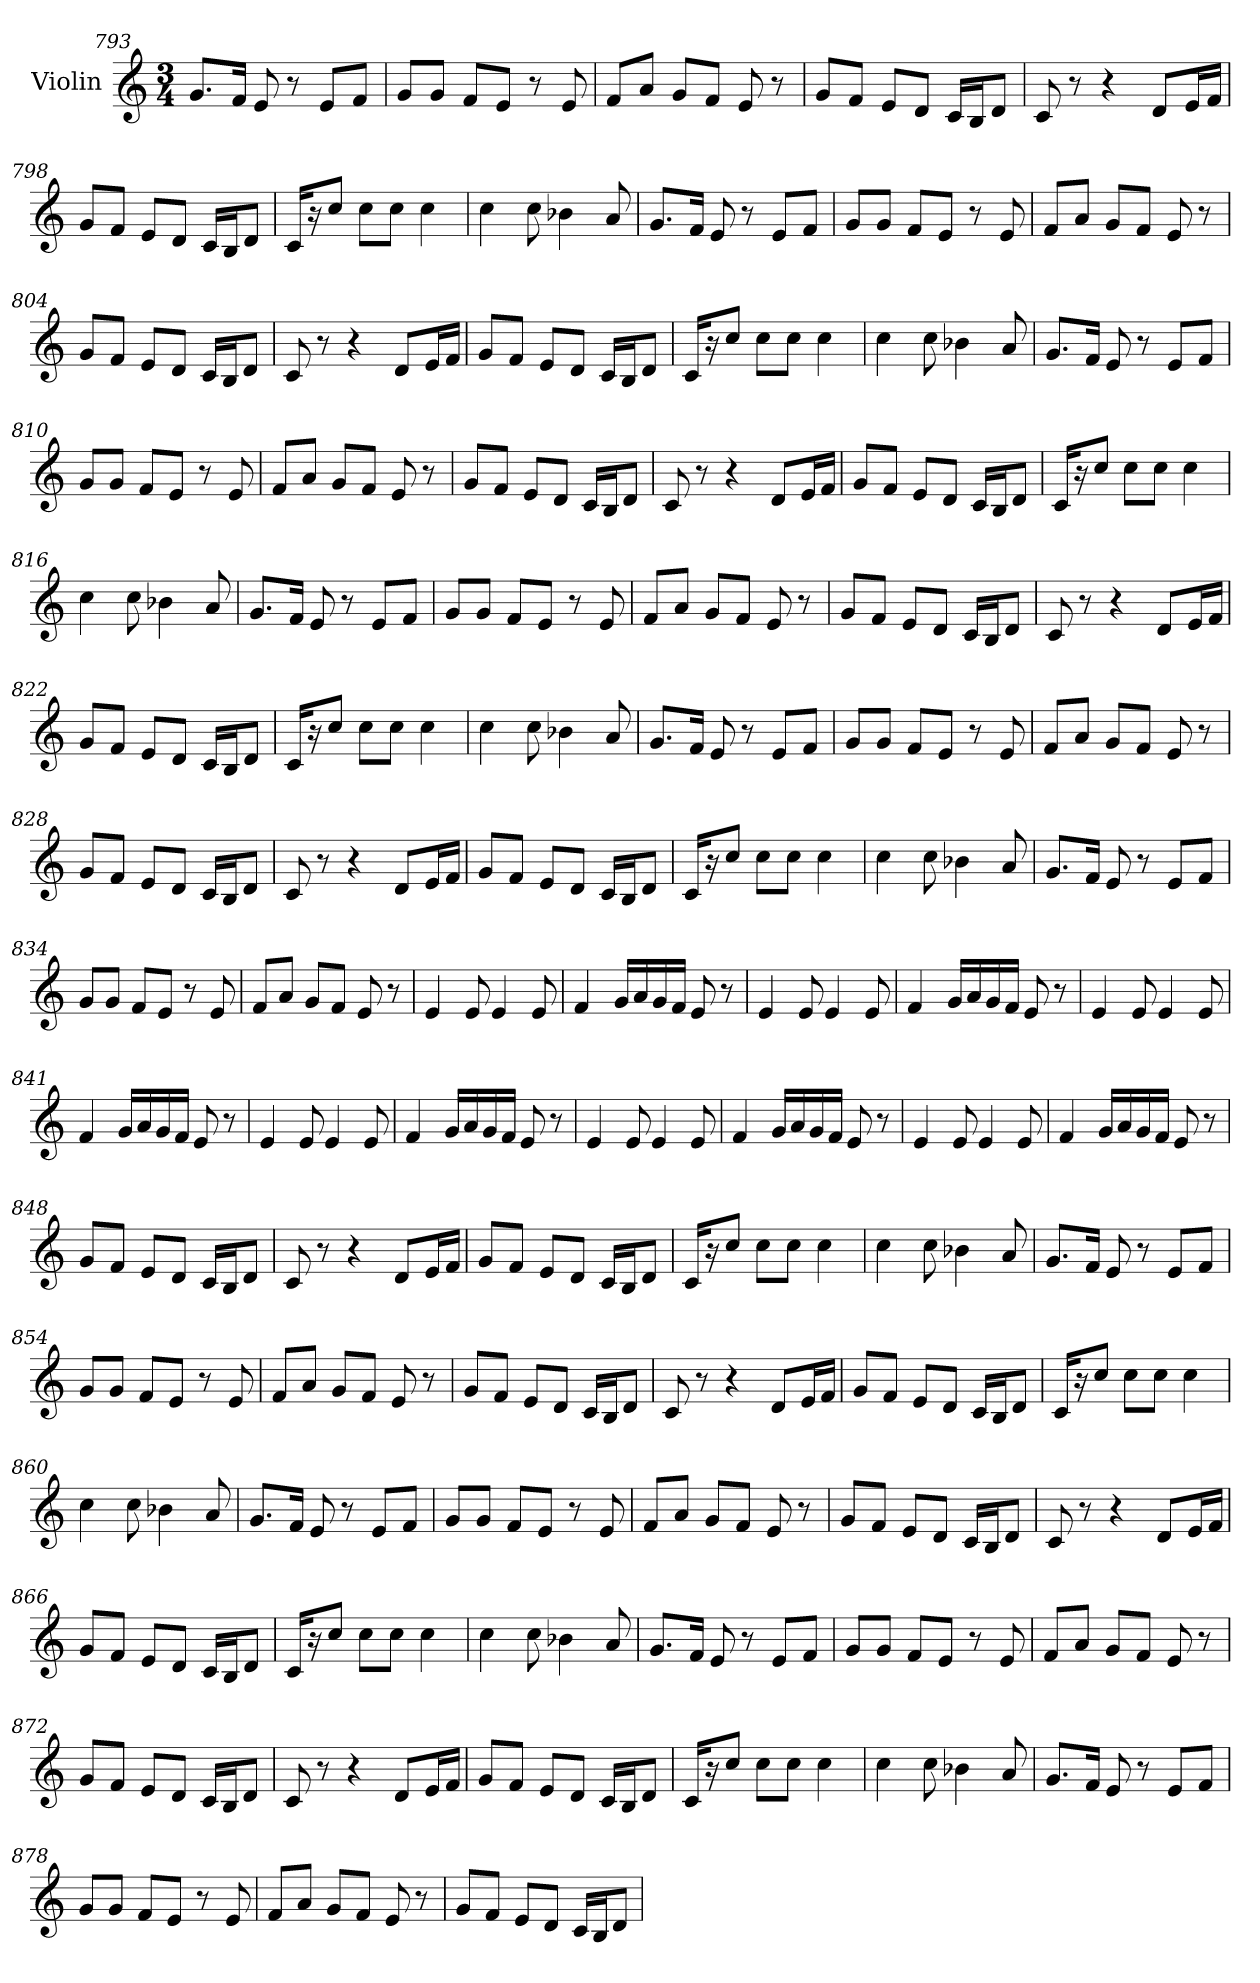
**kern
*part1
*staff1
*I"Violin
*clefG2
*k[]
*M3/4
=793
8.g/L
16f/Jk
8e/
8r
8e/L
8f/J
=794
8g/L
8g/J
8f/L
8e/J
8r
8e/
=795
8f/L
8a/J
8g/L
8f/J
8e/
8r
!!LO:LB:g=z
=796
8g/L
8f/J
8e/L
8d/J
16c/LL
16B/J
8d/J
=797
8c/
8r
4r
8d/L
16e/L
16f/JJ
=798
8g/L
8f/J
8e/L
8d/J
16c/LL
16B/J
8d/J
=799
16c/KL
16r
8cc/J
8cc\L
8cc\J
4cc\
=800
4cc\
8cc\
4b-X\
8a/
!!LO:LB:g=z
=801
8.g/L
16f/Jk
8e/
8r
8e/L
8f/J
=802
8g/L
8g/J
8f/L
8e/J
8r
8e/
=803
8f/L
8a/J
8g/L
8f/J
8e/
8r
=804
8g/L
8f/J
8e/L
8d/J
16c/LL
16B/J
8d/J
=805
8c/
8r
4r
8d/L
16e/L
16f/JJ
!!LO:LB:g=z
=806
8g/L
8f/J
8e/L
8d/J
16c/LL
16B/J
8d/J
=807
16c/KL
16r
8cc/J
8cc\L
8cc\J
4cc\
=808
4cc\
8cc\
4b-X\
8a/
=809
8.g/L
16f/Jk
8e/
8r
8e/L
8f/J
=810
8g/L
8g/J
8f/L
8e/J
8r
8e/
=811
8f/L
8a/J
8g/L
8f/J
8e/
8r
!!LO:LB:g=z
=812
8g/L
8f/J
8e/L
8d/J
16c/LL
16B/J
8d/J
=813
8c/
8r
4r
8d/L
16e/L
16f/JJ
=814
8g/L
8f/J
8e/L
8d/J
16c/LL
16B/J
8d/J
=815
16c/KL
16r
8cc/J
8cc\L
8cc\J
4cc\
=816
4cc\
8cc\
4b-X\
8a/
!!LO:LB:g=z
=817
8.g/L
16f/Jk
8e/
8r
8e/L
8f/J
=818
8g/L
8g/J
8f/L
8e/J
8r
8e/
=819
8f/L
8a/J
8g/L
8f/J
8e/
8r
=820
8g/L
8f/J
8e/L
8d/J
16c/LL
16B/J
8d/J
=821
8c/
8r
4r
8d/L
16e/L
16f/JJ
!!LO:PB:g=z
=822
8g/L
8f/J
8e/L
8d/J
16c/LL
16B/J
8d/J
=823
16c/KL
16r
8cc/J
8cc\L
8cc\J
4cc\
=824
4cc\
8cc\
4b-X\
8a/
=825
8.g/L
16f/Jk
8e/
8r
8e/L
8f/J
=826
8g/L
8g/J
8f/L
8e/J
8r
8e/
=827
8f/L
8a/J
8g/L
8f/J
8e/
8r
!!LO:LB:g=z
=828
8g/L
8f/J
8e/L
8d/J
16c/LL
16B/J
8d/J
=829
8c/
8r
4r
8d/L
16e/L
16f/JJ
=830
8g/L
8f/J
8e/L
8d/J
16c/LL
16B/J
8d/J
=831
16c/KL
16r
8cc/J
8cc\L
8cc\J
4cc\
=832
4cc\
8cc\
4b-X\
8a/
!!LO:LB:g=z
=833
8.g/L
16f/Jk
8e/
8r
8e/L
8f/J
=834
8g/L
8g/J
8f/L
8e/J
8r
8e/
=835
8f/L
8a/J
8g/L
8f/J
8e/
8r
=836
4e/
8e/
4e/
8e/
=837
4f/
16g/LL
16a/
16g/
16f/JJ
8e/
8r
=838
4e/
8e/
4e/
8e/
!!LO:LB:g=z
=839
4f/
16g/LL
16a/
16g/
16f/JJ
8e/
8r
=840
4e/
8e/
4e/
8e/
=841
4f/
16g/LL
16a/
16g/
16f/JJ
8e/
8r
=842
4e/
8e/
4e/
8e/
=843
4f/
16g/LL
16a/
16g/
16f/JJ
8e/
8r
=844
4e/
8e/
4e/
8e/
!!LO:LB:g=z
=845
4f/
16g/LL
16a/
16g/
16f/JJ
8e/
8r
=846
4e/
8e/
4e/
8e/
=847
4f/
16g/LL
16a/
16g/
16f/JJ
8e/
8r
=848
8g/L
8f/J
8e/L
8d/J
16c/LL
16B/J
8d/J
=849
8c/
8r
4r
8d/L
16e/L
16f/JJ
!!LO:LB:g=z
=850
8g/L
8f/J
8e/L
8d/J
16c/LL
16B/J
8d/J
=851
16c/KL
16r
8cc/J
8cc\L
8cc\J
4cc\
=852
4cc\
8cc\
4b-X\
8a/
=853
8.g/L
16f/Jk
8e/
8r
8e/L
8f/J
=854
8g/L
8g/J
8f/L
8e/J
8r
8e/
=855
8f/L
8a/J
8g/L
8f/J
8e/
8r
!!LO:LB:g=z
=856
8g/L
8f/J
8e/L
8d/J
16c/LL
16B/J
8d/J
=857
8c/
8r
4r
8d/L
16e/L
16f/JJ
=858
8g/L
8f/J
8e/L
8d/J
16c/LL
16B/J
8d/J
=859
16c/KL
16r
8cc/J
8cc\L
8cc\J
4cc\
=860
4cc\
8cc\
4b-X\
8a/
!!LO:LB:g=z
=861
8.g/L
16f/Jk
8e/
8r
8e/L
8f/J
=862
8g/L
8g/J
8f/L
8e/J
8r
8e/
=863
8f/L
8a/J
8g/L
8f/J
8e/
8r
=864
8g/L
8f/J
8e/L
8d/J
16c/LL
16B/J
8d/J
=865
8c/
8r
4r
8d/L
16e/L
16f/JJ
!!LO:PB:g=z
=866
8g/L
8f/J
8e/L
8d/J
16c/LL
16B/J
8d/J
=867
16c/KL
16r
8cc/J
8cc\L
8cc\J
4cc\
=868
4cc\
8cc\
4b-X\
8a/
=869
8.g/L
16f/Jk
8e/
8r
8e/L
8f/J
=870
8g/L
8g/J
8f/L
8e/J
8r
8e/
=871
8f/L
8a/J
8g/L
8f/J
8e/
8r
!!LO:LB:g=z
=872
8g/L
8f/J
8e/L
8d/J
16c/LL
16B/J
8d/J
=873
8c/
8r
4r
8d/L
16e/L
16f/JJ
=874
8g/L
8f/J
8e/L
8d/J
16c/LL
16B/J
8d/J
=875
16c/KL
16r
8cc/J
8cc\L
8cc\J
4cc\
=876
4cc\
8cc\
4b-X\
8a/
!!LO:LB:g=z
=877
8.g/L
16f/Jk
8e/
8r
8e/L
8f/J
=878
8g/L
8g/J
8f/L
8e/J
8r
8e/
=879
8f/L
8a/J
8g/L
8f/J
8e/
8r
=880
8g/L
8f/J
8e/L
8d/J
16c/LL
16B/J
8d/J
=
*-
